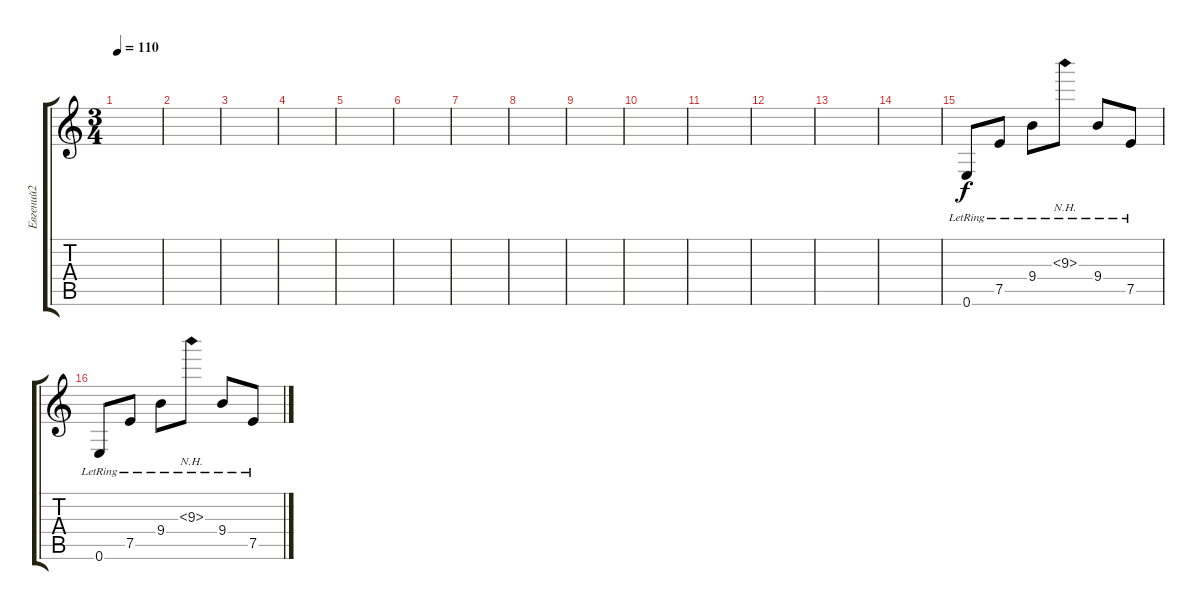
\track ("Евгений2" "Евгений2") {instrument acousticguitarnylon}
\staff {score tabs}
\tuning (E4 B3 G3 D3 A2 E2) {hide}
\ts (3 4)
\tempo 110
\clef g2
\ks c
|
|
|
|
|
|
|
|
|
|
|
|
|
|
0.6{lr}.8 7.5{lr}.8 9.4{lr}.8 9.3{nh lr}.8 9.4{lr}.8 7.5{lr}.8 |
0.6{lr}.8 7.5{lr}.8 9.4{lr}.8 9.3{nh lr}.8 9.4{lr}.8 7.5{lr}.8
